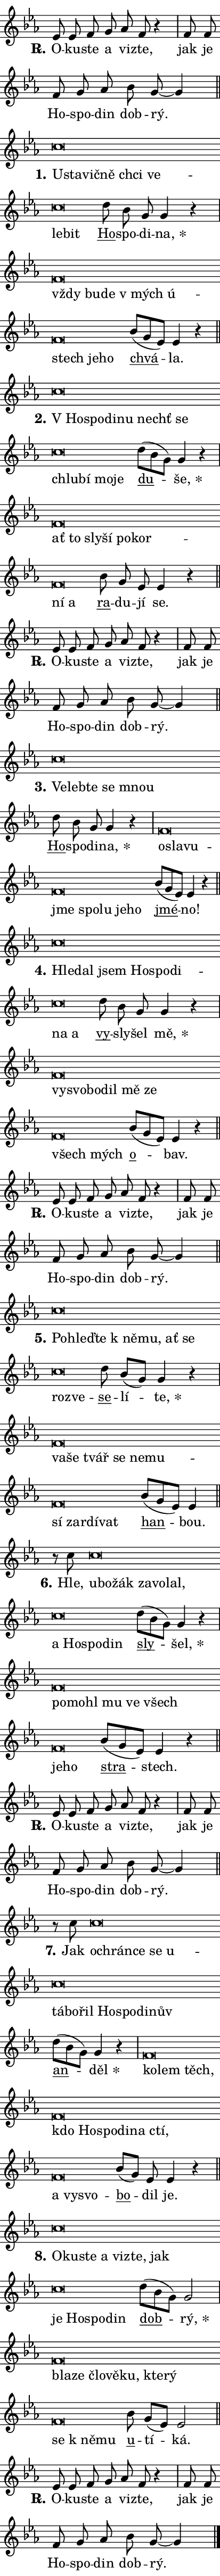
\version "2.22.1"
\header { tagline = "" }
\paper {
  indent = 0\cm
  top-margin = 0\cm
  right-margin = 0\cm
  bottom-margin = 0\cm
  left-margin = 0\cm
  paper-width = 7\cm
  page-breaking = #ly:one-page-breaking
  system-system-spacing.basic-distance = #11
  score-system-spacing.basic-distance = #11.3
  ragged-last = ##f
}


%% Author: Thomas Morley
%% https://lists.gnu.org/archive/html/lilypond-user/2020-05/msg00002.html
#(define (line-position grob)
"Returns position of @var[grob} in current system:
   @code{'start}, if at first time-step
   @code{'end}, if at last time-step
   @code{'middle} otherwise
"
  (let* ((col (ly:item-get-column grob))
         (ln (ly:grob-object col 'left-neighbor))
         (rn (ly:grob-object col 'right-neighbor))
         (col-to-check-left (if (ly:grob? ln) ln col))
         (col-to-check-right (if (ly:grob? rn) rn col))
         (break-dir-left
           (and
             (ly:grob-property col-to-check-left 'non-musical #f)
             (ly:item-break-dir col-to-check-left)))
         (break-dir-right
           (and
             (ly:grob-property col-to-check-right 'non-musical #f)
             (ly:item-break-dir col-to-check-right))))
        (cond ((eqv? 1 break-dir-left) 'start)
              ((eqv? -1 break-dir-right) 'end)
              (else 'middle))))

#(define (tranparent-at-line-position vctor)
  (lambda (grob)
  "Relying on @code{line-position} select the relevant enry from @var{vctor}.
Used to determine transparency,"
    (case (line-position grob)
      ((end) (not (vector-ref vctor 0)))
      ((middle) (not (vector-ref vctor 1)))
      ((start) (not (vector-ref vctor 2))))))

noteHeadBreakVisibility =
#(define-music-function (break-visibility)(vector?)
"Makes @code{NoteHead}s transparent relying on @var{break-visibility}"
#{
  \override NoteHead.transparent =
    #(tranparent-at-line-position break-visibility)
#})

#(define delete-ledgers-for-transparent-note-heads
  (lambda (grob)
    "Reads whether a @code{NoteHead} is transparent.
If so this @code{NoteHead} is removed from @code{'note-heads} from
@var{grob}, which is supposed to be @code{LedgerLineSpanner}.
As a result ledgers are not printed for this @code{NoteHead}"
    (let* ((nhds-array (ly:grob-object grob 'note-heads))
           (nhds-list
             (if (ly:grob-array? nhds-array)
                 (ly:grob-array->list nhds-array)
                 '()))
           ;; Relies on the transparent-property being done before
           ;; Staff.LedgerLineSpanner.after-line-breaking is executed.
           ;; This is fragile ...
           (to-keep
             (remove
               (lambda (nhd)
                 (ly:grob-property nhd 'transparent #f))
               nhds-list)))
      ;; TODO find a better method to iterate over grob-arrays, similiar
      ;; to filter/remove etc for lists
      ;; For now rebuilt from scratch
      (set! (ly:grob-object grob 'note-heads)  '())
      (for-each
        (lambda (nhd)
          (ly:pointer-group-interface::add-grob grob 'note-heads nhd))
        to-keep))))

hideNotes = {
  \noteHeadBreakVisibility #begin-of-line-visible
}
unHideNotes = {
  \noteHeadBreakVisibility #all-visible
}

% work-around for resetting accidentals
% https://lilypond.org/doc/v2.23/Documentation/notation/displaying-rhythms#unmetered-music
cadenzaMeasure = {
  \cadenzaOff
  \partial 1024 s1024
  \cadenzaOn
}

#(define-markup-command (accent layout props text) (markup?)
  "Underline accented syllable"
  (interpret-markup layout props
    #{\markup \override #'(offset . 4.3) \underline { #text }#}))

responsum = \markup \concat {
  "R" \hspace #-1.05 \path #0.1 #'((moveto 0 0.07) (lineto 0.9 0.8)) \hspace #0.05 "."
}

\layout {
    \context {
        \Staff
        \remove "Time_signature_engraver"
        \override LedgerLineSpanner.after-line-breaking = #delete-ledgers-for-transparent-note-heads
    }
    \context {
        \Voice {
            \override NoteHead.output-attributes = #'((class . "notehead"))
            \override Hairpin.height = #0.55
        }
    }
    \context {
        \Lyrics {
            \override StanzaNumber.output-attributes = #'((class . "stanzanumber"))
            \override LyricSpace.minimum-distance = #0.9
            \override LyricText.font-name = #"TeX Gyre Schola"
            \override LyricText.font-size = 1
            \override StanzaNumber.font-name = #"TeX Gyre Schola Bold"
            \override StanzaNumber.font-size = 1
        }
    }
}

% magnetic-lyrics.ily
%
%   written by
%     Jean Abou Samra <jean@abou-samra.fr>
%     Werner Lemberg <wl@gnu.org>
%
%   adapted by
%     Jiri Hon <jiri.hon@gmail.com>
%
% Version 2022-Apr-15

% https://www.mail-archive.com/lilypond-user@gnu.org/msg149350.html

#(define (Left_hyphen_pointer_engraver context)
   "Collect syllable-hyphen-syllable occurrences in lyrics and store
them in properties.  This engraver only looks to the left.  For
example, if the lyrics input is @code{foo -- bar}, it does the
following.

@itemize @bullet
@item
Set the @code{text} property of the @code{LyricHyphen} grob between
@q{foo} and @q{bar} to @code{foo}.

@item
Set the @code{left-hyphen} property of the @code{LyricText} grob with
text @q{foo} to the @code{LyricHyphen} grob between @q{foo} and
@q{bar}.
@end itemize

Use this auxiliary engraver in combination with the
@code{lyric-@/text::@/apply-@/magnetic-@/offset!} hook."
   (let ((hyphen #f)
         (text #f))
     (make-engraver
      (acknowledgers
       ((lyric-syllable-interface engraver grob source-engraver)
        (set! text grob)))
      (end-acknowledgers
       ((lyric-hyphen-interface engraver grob source-engraver)
        ;(when (not (grob::has-interface grob 'lyric-space-interface))
          (set! hyphen grob)));)
      ((stop-translation-timestep engraver)
       (when (and text hyphen)
         (ly:grob-set-object! text 'left-hyphen hyphen))
       (set! text #f)
       (set! hyphen #f)))))

#(define (lyric-text::apply-magnetic-offset! grob)
   "If the space between two syllables is less than the value in
property @code{LyricText@/.details@/.squash-threshold}, move the right
syllable to the left so that it gets concatenated with the left
syllable.

Use this function as a hook for
@code{LyricText@/.after-@/line-@/breaking} if the
@code{Left_@/hyphen_@/pointer_@/engraver} is active."
   (let ((hyphen (ly:grob-object grob 'left-hyphen #f)))
     (when hyphen
       (let ((left-text (ly:spanner-bound hyphen LEFT)))
         (when (grob::has-interface left-text 'lyric-syllable-interface)
           (let* ((common (ly:grob-common-refpoint grob left-text X))
                  (this-x-ext (ly:grob-extent grob common X))
                  (left-x-ext
                   (begin
                     ;; Trigger magnetism for left-text.
                     (ly:grob-property left-text 'after-line-breaking)
                     (ly:grob-extent left-text common X)))
                  ;; `delta` is the gap width between two syllables.
                  (delta (- (interval-start this-x-ext)
                            (interval-end left-x-ext)))
                  (details (ly:grob-property grob 'details))
                  (threshold (assoc-get 'squash-threshold details 0.2)))
             (when (< delta threshold)
               (let* (;; We have to manipulate the input text so that
                      ;; ligatures crossing syllable boundaries are not
                      ;; disabled.  For languages based on the Latin
                      ;; script this is essentially a beautification.
                      ;; However, for non-Western scripts it can be a
                      ;; necessity.
                      (lt (ly:grob-property left-text 'text))
                      (rt (ly:grob-property grob 'text))
                      (is-space (grob::has-interface hyphen 'lyric-space-interface))
                      (space (if is-space " " ""))
                      (space-markup (grob-interpret-markup grob " "))
                      (space-size (interval-length (ly:stencil-extent space-markup X)))
                      (extra-delta (if is-space space-size 0))
                      ;; Append new syllable.
                      (ltrt-space (if (and (string? lt) (string? rt))
                                (string-append lt space rt)
                                (make-concat-markup (list lt space rt))))
                      ;; Right-align `ltrt` to the right side.
                      (ltrt-space-markup (grob-interpret-markup
                               grob
                               (make-translate-markup
                                (cons (interval-length this-x-ext) 0)
                                (make-right-align-markup ltrt-space)))))
                 (begin
                   ;; Don't print `left-text`.
                   (ly:grob-set-property! left-text 'stencil #f)
                   ;; Set text and stencil (which holds all collected
                   ;; syllables so far) and shift it to the left.
                   (ly:grob-set-property! grob 'text ltrt-space)
                   (ly:grob-set-property! grob 'stencil ltrt-space-markup)
                   (ly:grob-translate-axis! grob (- (- delta extra-delta)) X))))))))))


#(define (lyric-hyphen::displace-bounds-first grob)
   ;; Make very sure this callback isn't triggered too early.
   (let ((left (ly:spanner-bound grob LEFT))
         (right (ly:spanner-bound grob RIGHT)))
     (ly:grob-property left 'after-line-breaking)
     (ly:grob-property right 'after-line-breaking)
     (ly:lyric-hyphen::print grob)))

squashThreshold = #0.4

\layout {
  \context {
    \Lyrics
    \consists #Left_hyphen_pointer_engraver
    \override LyricText.after-line-breaking =
      #lyric-text::apply-magnetic-offset!
    \override LyricHyphen.stencil = #lyric-hyphen::displace-bounds-first
    \override LyricText.details.squash-threshold = \squashThreshold
    \override LyricHyphen.minimum-distance = 0
    \override LyricHyphen.minimum-length = \squashThreshold
  }
}

squash = \override LyricText.details.squash-threshold = 9999
unSquash = \override LyricText.details.squash-threshold = \squashThreshold

left = \override LyricText.self-alignment-X = #LEFT
unLeft = \revert LyricText.self-alignment-X

starOffset = #(lambda (grob) 
                (let ((x_offset (ly:self-alignment-interface::aligned-on-x-parent grob)))
                  (if (= x_offset 0) 0 (+ x_offset 1.2))))

star = #(define-music-function (syllable)(string?)
"Append star separator at the end of a syllable"
#{
  \once \override LyricText.X-offset = #starOffset
  \lyricmode { \markup {
    #syllable
    \override #'((font-name . "TeX Gyre Schola Bold")) \hspace #0.2 \lower #0.65 \larger "*"
  } }
#})

starAccent = #(define-music-function (syllable)(string?)
"Append star separator at the end of a syllable and make accent"
#{
  \once \override LyricText.X-offset = #starOffset
  \lyricmode { \markup {
    \accent #syllable
    \override #'((font-name . "TeX Gyre Schola Bold")) \hspace #0.2 \lower #0.65 \larger "*"
  } }
#})

breath = #(define-music-function (syllable)(string?)
"Append breathing indicator at the end of a syllable"
#{
  \lyricmode { \markup { #syllable "+" } }
#})

optionalBreath = #(define-music-function (syllable)(string?)
"Append optional breathing indicator at the end of a syllable"
#{
  \lyricmode { \markup { #syllable "(+)" } }
#})


\score {
    <<
        \new Voice = "melody" { \cadenzaOn \key es \major \relative { es'8 es f g as f r4 \cadenzaMeasure \bar "|" f8 f \bar "" f g as \bar "" bes g~ g4 \cadenzaMeasure \bar "||" \break } }
        \new Lyrics \lyricsto "melody" { \lyricmode { \set stanza = \responsum
O -- ku -- ste a vi -- zte, jak je Ho -- spo -- din dob -- rý. } }
    >>
    \layout {}
}

\score {
    <<
        \new Voice = "melody" { \cadenzaOn \key es \major \relative { c''\breve*1/16 \hideNotes \breve*1/16 \bar "" \breve*1/16 \bar "" \breve*1/16 \bar "" \breve*1/16 \bar "" \breve*1/16 \bar "" \breve*1/16 \breve*1/16 \bar "" \unHideNotes \bar "" d8 bes g g4 r \cadenzaMeasure \bar "|" f\breve*1/16 \hideNotes \breve*1/16 \bar "" \breve*1/16 \bar "" \breve*1/16 \bar "" \breve*1/16 \bar "" \breve*1/16 \bar "" \breve*1/16 \breve*1/16 \bar "" \unHideNotes \bar "" bes8[( g es)] es4 r \cadenzaMeasure \bar "||" \break } }
        \new Lyrics \lyricsto "melody" { \lyricmode { \set stanza = "1."
\left U -- \squash sta -- vič -- ně chci ve -- le -- bit \unLeft \unSquash \markup \accent Ho -- spo -- di -- \star na, \left vždy \squash bu -- de "v mých" ú -- stech je -- ho \unLeft \unSquash \markup \accent chvá -- la. } }
    >>
    \layout {}
}

\score {
    <<
        \new Voice = "melody" { \cadenzaOn \key es \major \relative { c''\breve*1/16 \hideNotes \breve*1/16 \bar "" \breve*1/16 \bar "" \breve*1/16 \bar "" \breve*1/16 \bar "" \breve*1/16 \bar "" \breve*1/16 \bar "" \breve*1/16 \bar "" \breve*1/16 \breve*1/16 \bar "" \unHideNotes \bar "" d8[( bes g)] g4 r \cadenzaMeasure \bar "|" f\breve*1/16 \hideNotes \breve*1/16 \bar "" \breve*1/16 \bar "" \breve*1/16 \bar "" \breve*1/16 \bar "" \breve*1/16 \bar "" \breve*1/16 \breve*1/16 \bar "" \unHideNotes \bar "" bes8 g es es4 r \cadenzaMeasure \bar "||" \break } }
        \new Lyrics \lyricsto "melody" { \lyricmode { \set stanza = "2."
\left "V Ho" -- \squash spo -- di -- nu nechť se chlu -- bí mo -- je \unLeft \unSquash \markup \accent du -- \star še, \left ať \squash to sly -- ší po -- kor -- ní a \unLeft \unSquash \markup \accent ra -- du -- jí se. } }
    >>
    \layout {}
}

\score {
    <<
        \new Voice = "melody" { \cadenzaOn \key es \major \relative { es'8 es f g as f r4 \cadenzaMeasure \bar "|" f8 f \bar "" f g as \bar "" bes g~ g4 \cadenzaMeasure \bar "||" \break } }
        \new Lyrics \lyricsto "melody" { \lyricmode { \set stanza = \responsum
O -- ku -- ste a vi -- zte, jak je Ho -- spo -- din dob -- rý. } }
    >>
    \layout {}
}

\score {
    <<
        \new Voice = "melody" { \cadenzaOn \key es \major \relative { c''\breve*1/16 \hideNotes \breve*1/16 \bar "" \breve*1/16 \bar "" \breve*1/16 \breve*1/16 \bar "" \unHideNotes \bar "" d8 bes g g4 r \cadenzaMeasure \bar "|" f\breve*1/16 \hideNotes \breve*1/16 \bar "" \breve*1/16 \bar "" \breve*1/16 \bar "" \breve*1/16 \bar "" \breve*1/16 \bar "" \breve*1/16 \breve*1/16 \bar "" \unHideNotes \bar "" bes8[( g es)] es4 r \cadenzaMeasure \bar "||" \break } }
        \new Lyrics \lyricsto "melody" { \lyricmode { \set stanza = "3."
\left Ve -- \squash leb -- te se mnou \unLeft \unSquash \markup \accent Ho -- spo -- di -- \star na, \left o -- \squash sla -- vu -- jme spo -- lu je -- ho \unLeft \unSquash \markup \accent jmé -- no! } }
    >>
    \layout {}
}

\score {
    <<
        \new Voice = "melody" { \cadenzaOn \key es \major \relative { c''\breve*1/16 \hideNotes \breve*1/16 \bar "" \breve*1/16 \bar "" \breve*1/16 \bar "" \breve*1/16 \bar "" \breve*1/16 \bar "" \breve*1/16 \breve*1/16 \bar "" \unHideNotes \bar "" d8 bes g g4 r \cadenzaMeasure \bar "|" f\breve*1/16 \hideNotes \breve*1/16 \bar "" \breve*1/16 \bar "" \breve*1/16 \bar "" \breve*1/16 \bar "" \breve*1/16 \bar "" \breve*1/16 \breve*1/16 \bar "" \unHideNotes \bar "" bes8[( g es)] es4 r \cadenzaMeasure \bar "||" \break } }
        \new Lyrics \lyricsto "melody" { \lyricmode { \set stanza = "4."
\left Hle -- \squash dal jsem Ho -- spo -- di -- na a \unLeft \unSquash \markup \accent vy -- sly -- šel \star mě, \left vy -- \squash svo -- bo -- dil mě ze všech mých \unLeft \unSquash \markup \accent o -- bav. } }
    >>
    \layout {}
}

\score {
    <<
        \new Voice = "melody" { \cadenzaOn \key es \major \relative { es'8 es f g as f r4 \cadenzaMeasure \bar "|" f8 f \bar "" f g as \bar "" bes g~ g4 \cadenzaMeasure \bar "||" \break } }
        \new Lyrics \lyricsto "melody" { \lyricmode { \set stanza = \responsum
O -- ku -- ste a vi -- zte, jak je Ho -- spo -- din dob -- rý. } }
    >>
    \layout {}
}

\score {
    <<
        \new Voice = "melody" { \cadenzaOn \key es \major \relative { c''\breve*1/16 \hideNotes \breve*1/16 \bar "" \breve*1/16 \bar "" \breve*1/16 \bar "" \breve*1/16 \bar "" \breve*1/16 \bar "" \breve*1/16 \bar "" \breve*1/16 \breve*1/16 \bar "" \unHideNotes \bar "" d8 bes[( g)] g4 r \cadenzaMeasure \bar "|" f\breve*1/16 \hideNotes \breve*1/16 \bar "" \breve*1/16 \bar "" \breve*1/16 \bar "" \breve*1/16 \bar "" \breve*1/16 \bar "" \breve*1/16 \bar "" \breve*1/16 \bar "" \breve*1/16 \breve*1/16 \bar "" \unHideNotes \bar "" bes8[( g es)] es4 \cadenzaMeasure \bar "||" \break } }
        \new Lyrics \lyricsto "melody" { \lyricmode { \set stanza = "5."
\left Po -- \squash hleď -- te "k ně" -- mu, ať se roz -- ve -- \unLeft \unSquash \markup \accent se -- lí -- \star te, \left va -- \squash še tvář se ne -- mu -- sí za -- rdí -- vat \unLeft \unSquash \markup \accent han -- bou. } }
    >>
    \layout {}
}

\score {
    <<
        \new Voice = "melody" { \cadenzaOn \key es \major \relative { r8 c''8 c\breve*1/16 \hideNotes \breve*1/16 \bar "" \breve*1/16 \bar "" \breve*1/16 \bar "" \breve*1/16 \bar "" \breve*1/16 \bar "" \breve*1/16 \bar "" \breve*1/16 \bar "" \breve*1/16 \breve*1/16 \bar "" \unHideNotes \bar "" d8[( bes g)] g4 r \cadenzaMeasure \bar "|" f\breve*1/16 \hideNotes \breve*1/16 \bar "" \breve*1/16 \bar "" \breve*1/16 \bar "" \breve*1/16 \bar "" \breve*1/16 \bar "" \breve*1/16 \breve*1/16 \bar "" \unHideNotes \bar "" bes8[( g es)] es4 r \cadenzaMeasure \bar "||" \break } }
        \new Lyrics \lyricsto "melody" { \lyricmode { \set stanza = "6."
Hle, \left u -- \squash bo -- žák za -- vo -- lal, a Ho -- spo -- din \unLeft \unSquash \markup \accent sly -- \star šel, \left po -- \squash mo -- hl mu ve všech je -- ho \unLeft \unSquash \markup \accent stra -- stech. } }
    >>
    \layout {}
}

\score {
    <<
        \new Voice = "melody" { \cadenzaOn \key es \major \relative { es'8 es f g as f r4 \cadenzaMeasure \bar "|" f8 f \bar "" f g as \bar "" bes g~ g4 \cadenzaMeasure \bar "||" \break } }
        \new Lyrics \lyricsto "melody" { \lyricmode { \set stanza = \responsum
O -- ku -- ste a vi -- zte, jak je Ho -- spo -- din dob -- rý. } }
    >>
    \layout {}
}

\score {
    <<
        \new Voice = "melody" { \cadenzaOn \key es \major \relative { r8 c''8 c\breve*1/16 \hideNotes \breve*1/16 \bar "" \breve*1/16 \bar "" \breve*1/16 \bar "" \breve*1/16 \bar "" \breve*1/16 \bar "" \breve*1/16 \bar "" \breve*1/16 \bar "" \breve*1/16 \bar "" \breve*1/16 \bar "" \breve*1/16 \breve*1/16 \bar "" \unHideNotes \bar "" d8[( bes g)] g4 r \cadenzaMeasure \bar "|" f\breve*1/16 \hideNotes \breve*1/16 \bar "" \breve*1/16 \bar "" \breve*1/16 \bar "" \breve*1/16 \bar "" \breve*1/16 \bar "" \breve*1/16 \bar "" \breve*1/16 \bar "" \breve*1/16 \bar "" \breve*1/16 \bar "" \breve*1/16 \breve*1/16 \bar "" \unHideNotes \bar "" bes8[( g)] es es4 r \cadenzaMeasure \bar "||" \break } }
        \new Lyrics \lyricsto "melody" { \lyricmode { \set stanza = "7."
Jak \left o -- \squash chrán -- ce se u -- tá -- bo -- řil Ho -- spo -- di -- nův \unLeft \unSquash \markup \accent an -- \star děl \left ko -- \squash lem těch, kdo Ho -- spo -- di -- na ctí, a vy -- svo -- \unLeft \unSquash \markup \accent bo -- dil je. } }
    >>
    \layout {}
}

\score {
    <<
        \new Voice = "melody" { \cadenzaOn \key es \major \relative { c''\breve*1/16 \hideNotes \breve*1/16 \bar "" \breve*1/16 \bar "" \breve*1/16 \bar "" \breve*1/16 \bar "" \breve*1/16 \bar "" \breve*1/16 \bar "" \breve*1/16 \bar "" \breve*1/16 \bar "" \breve*1/16 \breve*1/16 \bar "" \unHideNotes \bar "" d8[( bes g)] g2 \cadenzaMeasure \bar "|" f\breve*1/16 \hideNotes \breve*1/16 \bar "" \breve*1/16 \bar "" \breve*1/16 \bar "" \breve*1/16 \bar "" \breve*1/16 \bar "" \breve*1/16 \bar "" \breve*1/16 \bar "" \breve*1/16 \breve*1/16 \bar "" \unHideNotes \bar "" bes8 g[( es)] es2 \cadenzaMeasure \bar "||" \break } }
        \new Lyrics \lyricsto "melody" { \lyricmode { \set stanza = "8."
\left O -- \squash ku -- ste a vi -- zte, jak je Ho -- spo -- din \unLeft \unSquash \markup \accent dob -- \star rý, \left bla -- \squash ze člo -- vě -- ku, kte -- rý se "k ně" -- mu \unLeft \unSquash \markup \accent u -- tí -- ká. } }
    >>
    \layout {}
}

\score {
    <<
        \new Voice = "melody" { \cadenzaOn \key es \major \relative { es'8 es f g as f r4 \cadenzaMeasure \bar "|" f8 f \bar "" f g as \bar "" bes g~ g4 \cadenzaMeasure \bar "||" \break } \bar "|." }
        \new Lyrics \lyricsto "melody" { \lyricmode { \set stanza = \responsum
O -- ku -- ste a vi -- zte, jak je Ho -- spo -- din dob -- rý. } }
    >>
    \layout {}
}
